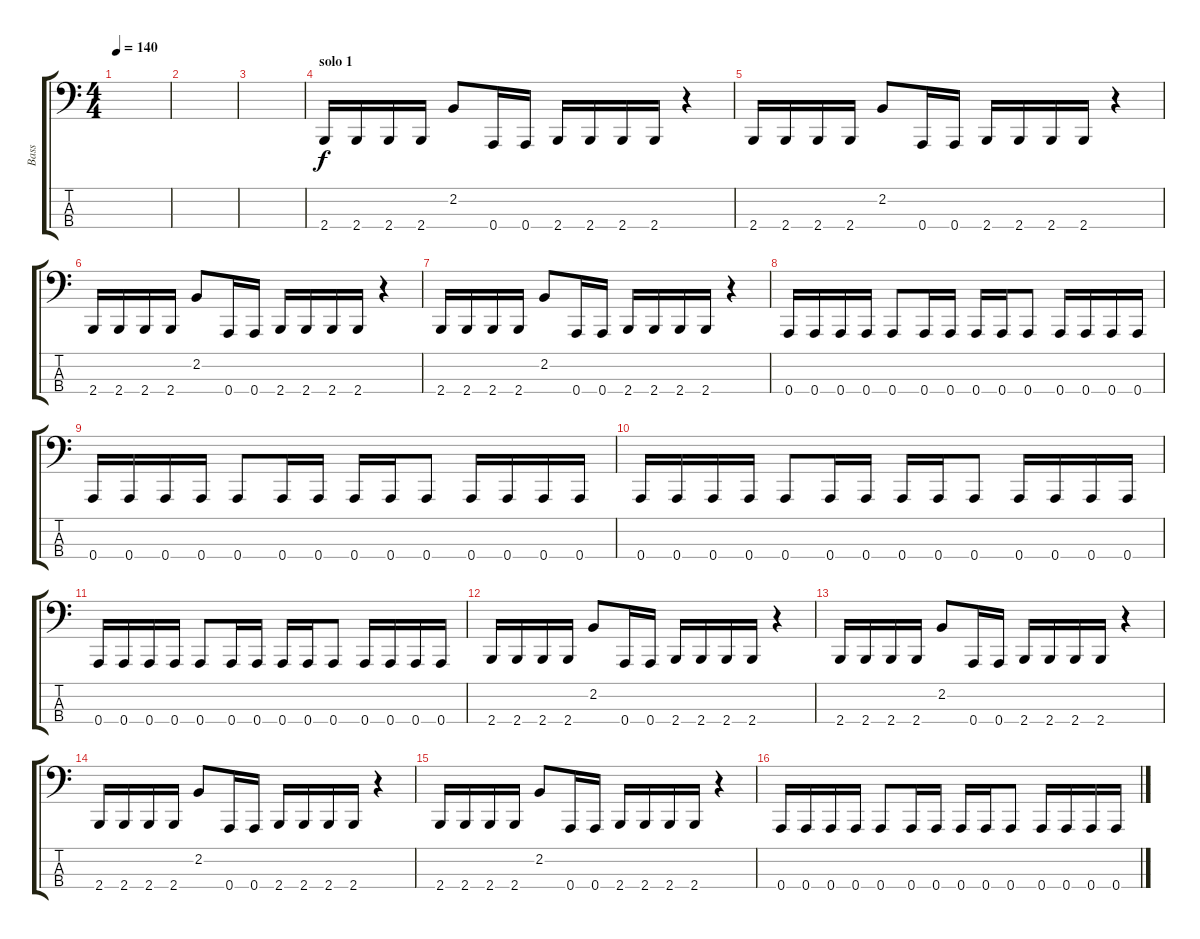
\track ("Bass" "Bass") {instrument electricbasspick}
\staff {score tabs}
\tuning (D2 A1 E1 A0) {hide}
\ts (4 4)
\tempo 140
\clef f4
\ks c
|
|
|
\section ("" "solo 1")
2.4.16 2.4.16 2.4.16 2.4.16 2.2.8 0.4.16 0.4.16 2.4.16 2.4.16 2.4.16 2.4.16 r.4 |
2.4.16 2.4.16 2.4.16 2.4.16 2.2.8 0.4.16 0.4.16 2.4.16 2.4.16 2.4.16 2.4.16 r.4 |
2.4.16 2.4.16 2.4.16 2.4.16 2.2.8 0.4.16 0.4.16 2.4.16 2.4.16 2.4.16 2.4.16 r.4 |
2.4.16 2.4.16 2.4.16 2.4.16 2.2.8 0.4.16 0.4.16 2.4.16 2.4.16 2.4.16 2.4.16 r.4 |
0.4.16 0.4.16 0.4.16 0.4.16 0.4.8 0.4.16 0.4.16 0.4.16 0.4.16 0.4.8 0.4.16 0.4.16 0.4.16 0.4.16 |
0.4.16 0.4.16 0.4.16 0.4.16 0.4.8 0.4.16 0.4.16 0.4.16 0.4.16 0.4.8 0.4.16 0.4.16 0.4.16 0.4.16 |
0.4.16 0.4.16 0.4.16 0.4.16 0.4.8 0.4.16 0.4.16 0.4.16 0.4.16 0.4.8 0.4.16 0.4.16 0.4.16 0.4.16 |
0.4.16 0.4.16 0.4.16 0.4.16 0.4.8 0.4.16 0.4.16 0.4.16 0.4.16 0.4.8 0.4.16 0.4.16 0.4.16 0.4.16 |
2.4.16 2.4.16 2.4.16 2.4.16 2.2.8 0.4.16 0.4.16 2.4.16 2.4.16 2.4.16 2.4.16 r.4 |
2.4.16 2.4.16 2.4.16 2.4.16 2.2.8 0.4.16 0.4.16 2.4.16 2.4.16 2.4.16 2.4.16 r.4 |
2.4.16 2.4.16 2.4.16 2.4.16 2.2.8 0.4.16 0.4.16 2.4.16 2.4.16 2.4.16 2.4.16 r.4 |
2.4.16 2.4.16 2.4.16 2.4.16 2.2.8 0.4.16 0.4.16 2.4.16 2.4.16 2.4.16 2.4.16 r.4 |
0.4.16 0.4.16 0.4.16 0.4.16 0.4.8 0.4.16 0.4.16 0.4.16 0.4.16 0.4.8 0.4.16 0.4.16 0.4.16 0.4.16
